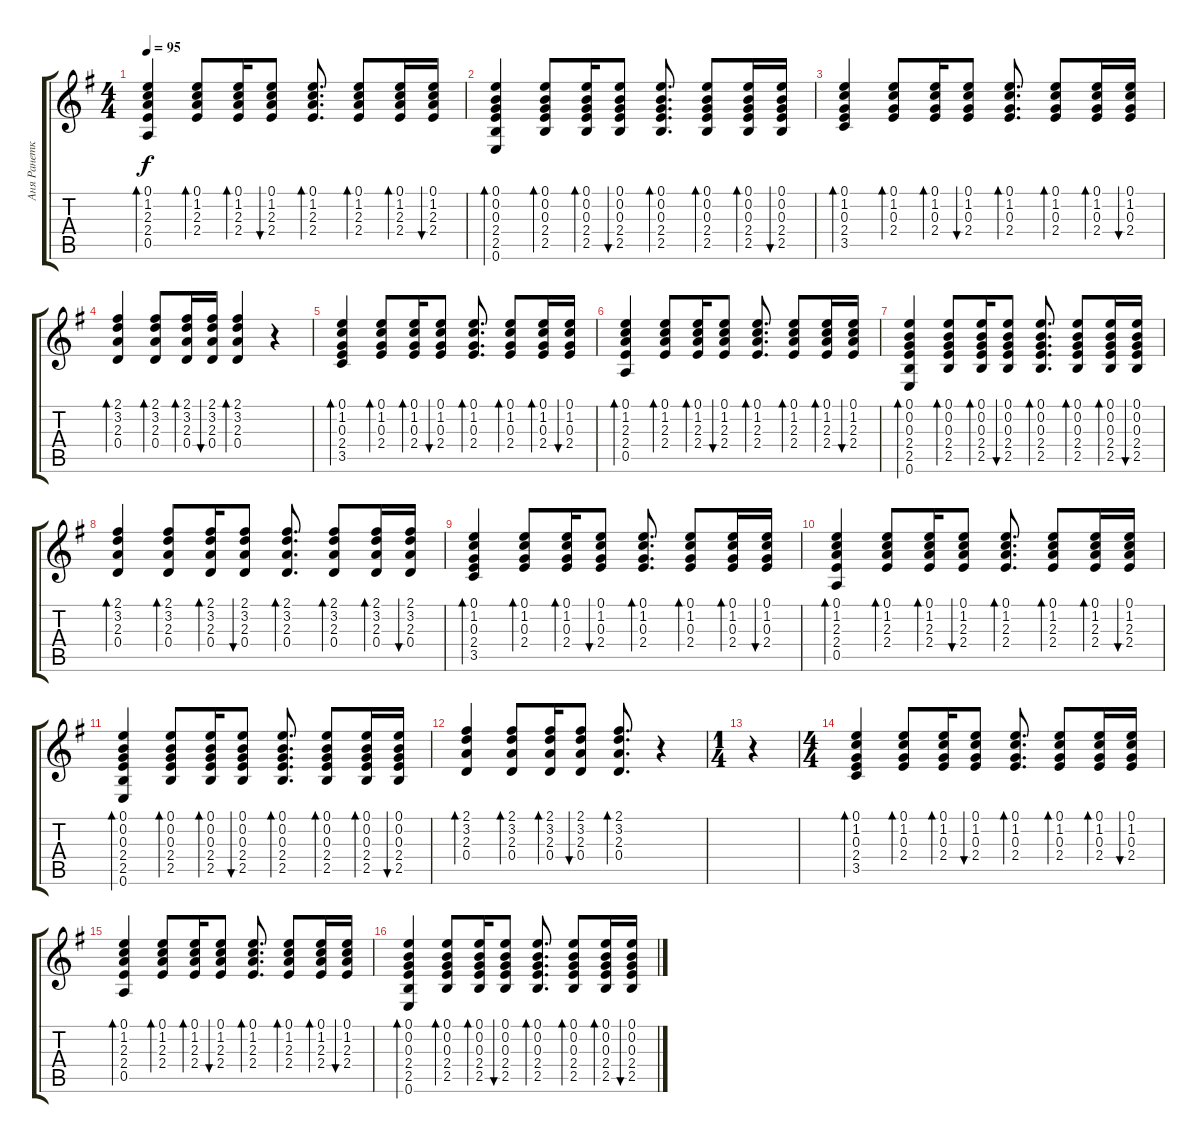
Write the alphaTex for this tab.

\track ("Аня Ранетка" "Аня Ранетк") {instrument electricguitarclean}
\staff {score tabs}
\tuning (E4 B3 G3 D3 A2 E2) {hide}
\ts (4 4)
\tempo 95
\clef g2
\ks eminor
(0.1 1.2 2.3 2.4 0.5).4{bd 30 dy f} (0.1 1.2 2.3 2.4).8{bd 30} (0.1 1.2 2.3 2.4).16{bd 30} (0.1 1.2 2.3 2.4).8{bu 30} (0.1 1.2 2.3 2.4).8{d bd 30} (0.1 1.2 2.3 2.4).8{bd 30} (0.1 1.2 2.3 2.4).16{bd 30} (0.1 1.2 2.3 2.4).16{bu 30} |
(0.1 0.2 0.3 2.4 2.5 0.6).4{bd 30} (0.1 0.2 0.3 2.4 2.5).8{bd 30} (0.1 0.2 0.3 2.4 2.5).16{bd 30} (0.1 0.2 0.3 2.4 2.5).8{bu 30} (0.1 0.2 0.3 2.4 2.5).8{d bd 30} (0.1 0.2 0.3 2.4 2.5).8{bd 30} (0.1 0.2 0.3 2.4 2.5).16{bd 30} (0.1 0.2 0.3 2.4 2.5).16{bu 30} |
(0.1 1.2 0.3 2.4 3.5).4{bd 30} (0.1 1.2 0.3 2.4).8{bd 30} (0.1 1.2 0.3 2.4).16{bd 30} (0.1 1.2 0.3 2.4).8{bu 30} (0.1 1.2 0.3 2.4).8{d bd 30} (0.1 1.2 0.3 2.4).8{bd 30} (0.1 1.2 0.3 2.4).16{bd 30} (0.1 1.2 0.3 2.4).16{bu 30} |
(2.1 3.2 2.3 0.4).4{bd 30} (2.1 3.2 2.3 0.4).8{bd 30} (2.1 3.2 2.3 0.4).16{bd 30} (2.1 3.2 2.3 0.4).16{bu 30} (2.1 3.2 2.3 0.4).4{bd 30} r.4 |
(0.1 1.2 0.3 2.4 3.5).4{bd 30} (0.1 1.2 0.3 2.4).8{bd 30} (0.1 1.2 0.3 2.4).16{bd 30} (0.1 1.2 0.3 2.4).8{bu 30} (0.1 1.2 0.3 2.4).8{d bd 30} (0.1 1.2 0.3 2.4).8{bd 30} (0.1 1.2 0.3 2.4).16{bd 30} (0.1 1.2 0.3 2.4).16{bu 30} |
(0.1 1.2 2.3 2.4 0.5).4{bd 30} (0.1 1.2 2.3 2.4).8{bd 30} (0.1 1.2 2.3 2.4).16{bd 30} (0.1 1.2 2.3 2.4).8{bu 30} (0.1 1.2 2.3 2.4).8{d bd 30} (0.1 1.2 2.3 2.4).8{bd 30} (0.1 1.2 2.3 2.4).16{bd 30} (0.1 1.2 2.3 2.4).16{bu 30} |
(0.1 0.2 0.3 2.4 2.5 0.6).4{bd 30} (0.1 0.2 0.3 2.4 2.5).8{bd 30} (0.1 0.2 0.3 2.4 2.5).16{bd 30} (0.1 0.2 0.3 2.4 2.5).8{bu 30} (0.1 0.2 0.3 2.4 2.5).8{d bd 30} (0.1 0.2 0.3 2.4 2.5).8{bd 30} (0.1 0.2 0.3 2.4 2.5).16{bd 30} (0.1 0.2 0.3 2.4 2.5).16{bu 30} |
(2.1 3.2 2.3 0.4).4{bd 30} (2.1 3.2 2.3 0.4).8{bd 30} (2.1 3.2 2.3 0.4).16{bd 30} (2.1 3.2 2.3 0.4).8{bu 30} (2.1 3.2 2.3 0.4).8{d bd 30} (2.1 3.2 2.3 0.4).8{bd 30} (2.1 3.2 2.3 0.4).16{bd 30} (2.1 3.2 2.3 0.4).16{bu 30} |
(0.1 1.2 0.3 2.4 3.5).4{bd 30} (0.1 1.2 0.3 2.4).8{bd 30} (0.1 1.2 0.3 2.4).16{bd 30} (0.1 1.2 0.3 2.4).8{bu 30} (0.1 1.2 0.3 2.4).8{d bd 30} (0.1 1.2 0.3 2.4).8{bd 30} (0.1 1.2 0.3 2.4).16{bd 30} (0.1 1.2 0.3 2.4).16{bu 30} |
(0.1 1.2 2.3 2.4 0.5).4{bd 30} (0.1 1.2 2.3 2.4).8{bd 30} (0.1 1.2 2.3 2.4).16{bd 30} (0.1 1.2 2.3 2.4).8{bu 30} (0.1 1.2 2.3 2.4).8{d bd 30} (0.1 1.2 2.3 2.4).8{bd 30} (0.1 1.2 2.3 2.4).16{bd 30} (0.1 1.2 2.3 2.4).16{bu 30} |
(0.1 0.2 0.3 2.4 2.5 0.6).4{bd 30} (0.1 0.2 0.3 2.4 2.5).8{bd 30} (0.1 0.2 0.3 2.4 2.5).16{bd 30} (0.1 0.2 0.3 2.4 2.5).8{bu 30} (0.1 0.2 0.3 2.4 2.5).8{d bd 30} (0.1 0.2 0.3 2.4 2.5).8{bd 30} (0.1 0.2 0.3 2.4 2.5).16{bd 30} (0.1 0.2 0.3 2.4 2.5).16{bu 30} |
(2.1 3.2 2.3 0.4).4{bd 30} (2.1 3.2 2.3 0.4).8{bd 30} (2.1 3.2 2.3 0.4).16{bd 30} (2.1 3.2 2.3 0.4).8{bu 30} (2.1 3.2 2.3 0.4).8{d bd 30} r.4 |
\ts (1 4)
r.4 |
\ts (4 4)
(0.1 1.2 0.3 2.4 3.5).4{bd 30} (0.1 1.2 0.3 2.4).8{bd 30} (0.1 1.2 0.3 2.4).16{bd 30} (0.1 1.2 0.3 2.4).8{bu 30} (0.1 1.2 0.3 2.4).8{d bd 30} (0.1 1.2 0.3 2.4).8{bd 30} (0.1 1.2 0.3 2.4).16{bd 30} (0.1 1.2 0.3 2.4).16{bu 30} |
(0.1 1.2 2.3 2.4 0.5).4{bd 30} (0.1 1.2 2.3 2.4).8{bd 30} (0.1 1.2 2.3 2.4).16{bd 30} (0.1 1.2 2.3 2.4).8{bu 30} (0.1 1.2 2.3 2.4).8{d bd 30} (0.1 1.2 2.3 2.4).8{bd 30} (0.1 1.2 2.3 2.4).16{bd 30} (0.1 1.2 2.3 2.4).16{bu 30} |
(0.1 0.2 0.3 2.4 2.5 0.6).4{bd 30} (0.1 0.2 0.3 2.4 2.5).8{bd 30} (0.1 0.2 0.3 2.4 2.5).16{bd 30} (0.1 0.2 0.3 2.4 2.5).8{bu 30} (0.1 0.2 0.3 2.4 2.5).8{d bd 30} (0.1 0.2 0.3 2.4 2.5).8{bd 30} (0.1 0.2 0.3 2.4 2.5).16{bd 30} (0.1 0.2 0.3 2.4 2.5).16{bu 30}
